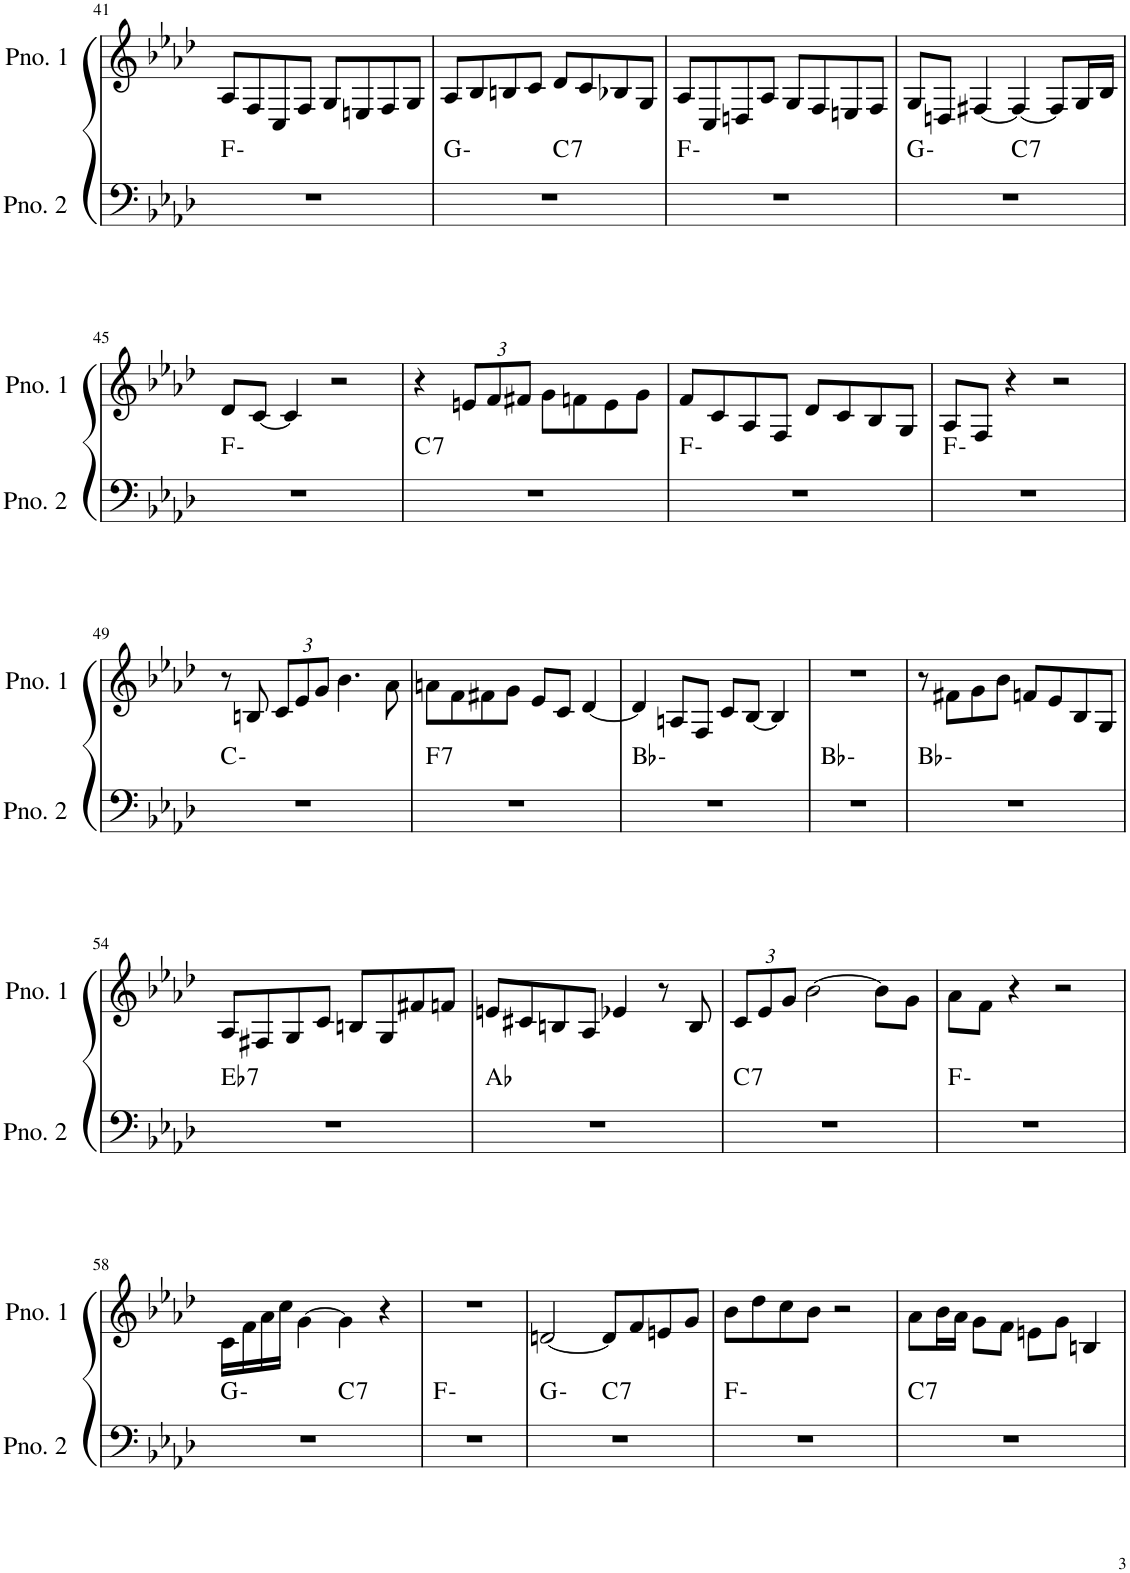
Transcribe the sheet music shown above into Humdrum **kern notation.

**kern	**harte	**kern
*part2	*part2	*part1
*staff2	*	*staff1
*I"ピアノ 2	*	*I"ピアノ 1
!!LO:PB:g=z
*clefF4	*	*clefG2
*k[b-e-a-d-]	*	*k[b-e-a-d-]
*M4/4	*	*M4/4
=41	=41	=41
1r	F:min	8A-/L
.	.	8F/
.	.	8C/
.	.	8F/J
.	.	8G/L
.	.	8En/
.	.	8F/
.	.	8G/J
=42	=42	=42
*^	*	*
1r	2ryy	G:min	8A-/L
.	.	.	8B-/
.	.	.	8Bn/
.	.	.	8c/J
!	!	!LO:H:kt=7	!
.	2ryy	C:7	8d-/L
.	.	.	8c/
.	.	.	8B-X/
.	.	.	8G/J
*v	*v	*	*
=43	=43	=43
1r	F:min	8A-/L
.	.	8C/
.	.	8Dn/
.	.	8A-/J
.	.	8G/L
.	.	8F/
.	.	8En/
.	.	8F/J
=44	=44	=44
*^	*	*
1r	2ryy	G:min	8G/L
.	.	.	8Dn/J
.	.	.	[4F#X/
!	!	!LO:H:kt=7	!
.	2ryy	C:7	4F#/_
.	.	.	8F#/L]
.	.	.	16G/L
.	.	.	16B-/JJ
*v	*v	*	*
!!LO:LB:g=z
=45	=45	=45
1r	F:min	8d-/L
.	.	[8c/J
.	.	4c/]
.	.	2r
=46	=46	=46
!	!LO:H:kt=7	!
1r	C:7	4r
*	*	*Xbrackettup
.	.	12en/L
.	.	12f/
.	.	12f#X/J
.	.	8g\L
.	.	8fn\
.	.	8e\
.	.	8g\J
=47	=47	=47
1r	F:min	8f/L
.	.	8c/
.	.	8A-/
.	.	8F/J
.	.	8d-/L
.	.	8c/
.	.	8B-/
.	.	8G/J
=48	=48	=48
1r	F:min	8A-/L
.	.	8F/J
.	.	4r
.	.	2r
!!LO:LB:g=z
=49	=49	=49
1r	C:min	8r
.	.	8Bn/
.	.	12c/L
.	.	12e-/
.	.	12g/J
.	.	4.b-\
.	.	8a-\
=50	=50	=50
!	!LO:H:kt=7	!
1r	F:7	8an\L
.	.	8f\
.	.	8f#X\
.	.	8g\J
.	.	8e-/L
.	.	8c/J
.	.	[4d-/
=51	=51	=51
1r	Bb:min	4d-/]
.	.	8An/L
.	.	8F/J
.	.	8c/L
.	.	[8B-/J
.	.	4B-/]
=52	=52	=52
1r	Bb:min	1r
=53	=53	=53
1r	Bb:min	8r
.	.	8f#X\L
.	.	8g\
.	.	8b-\J
.	.	8fn/L
.	.	8e-/
.	.	8B-/
.	.	8G/J
!!LO:LB:g=z
=54	=54	=54
!	!LO:H:kt=7	!
1r	Eb:7	8A-/L
.	.	8F#X/
.	.	8G/
.	.	8c/J
.	.	8Bn/L
.	.	8G/
.	.	8f#X/
.	.	8fn/J
=55	=55	=55
1r	Ab:maj	8en/L
.	.	8c#X/
.	.	8Bn/
.	.	8A-/J
.	.	4e-X/
.	.	8r
.	.	8B/
=56	=56	=56
!	!LO:H:kt=7	!
1r	C:7	12c/L
.	.	12e-/
.	.	12g/J
.	.	[2b-\
.	.	8b-\L]
.	.	8g\J
=57	=57	=57
1r	F:min	8a-\L
.	.	8f\J
.	.	4r
.	.	2r
!!LO:LB:g=z
=58	=58	=58
*^	*	*
1r	2ryy	G:min	16c\LL
.	.	.	16f\
.	.	.	16a-\
.	.	.	16cc\JJ
.	.	.	[4g\
!	!	!LO:H:kt=7	!
.	2ryy	C:7	4g\]
.	.	.	4r
*v	*v	*	*
=59	=59	=59
1r	F:min	1r
=60	=60	=60
*^	*	*
1r	2ryy	G:min	[2dn/
!	!	!LO:H:kt=7	!
.	2ryy	C:7	8d/L]
.	.	.	8f/
.	.	.	8en/
.	.	.	8g/J
*v	*v	*	*
=61	=61	=61
1r	F:min	8b-\L
.	.	8dd-\
.	.	8cc\
.	.	8b-\J
.	.	2r
=62	=62	=62
!	!LO:H:kt=7	!
1r	C:7	8a-\L
.	.	16b-\L
.	.	16a-\JJ
.	.	8g\L
.	.	8f\J
.	.	8en\L
.	.	8g\J
.	.	4Bn/
=	=	=
*-	*-	*-
